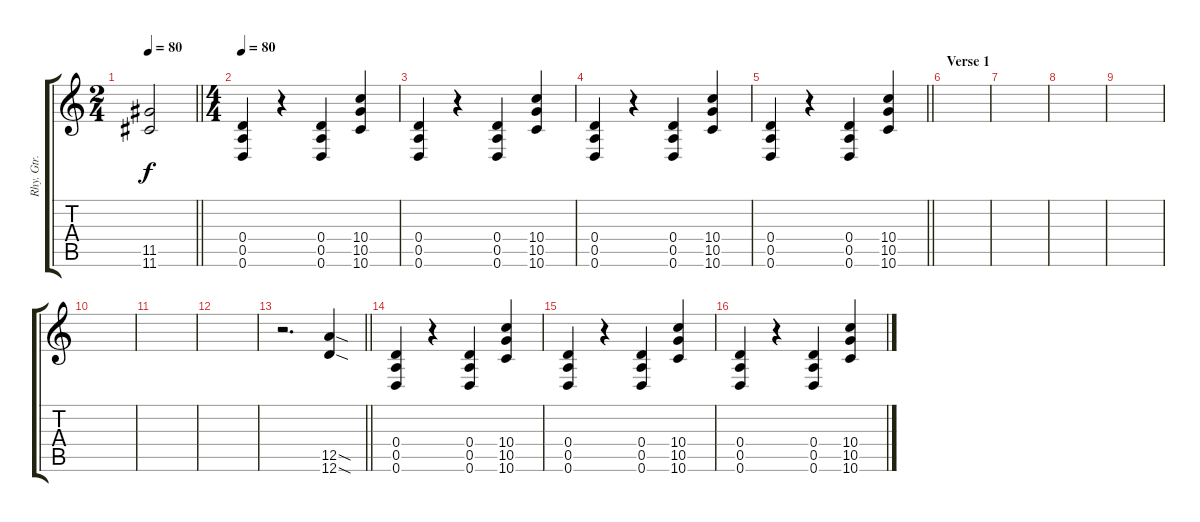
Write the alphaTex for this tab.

\track ("Rhy. Gtr. 1" "Rhy. Gtr. ") {instrument distortionguitar}
\staff {score tabs}
\tuning (E4 B3 G3 D3 A2 D2) {hide}
\ts (2 4)
\tempo 80
\clef g2
\barLineRight lightlight
\ks c
(11.5{t} 11.6{t}).2{dy f} |
\ts (4 4)
\section ("" "")
\tempo 80
(0.4 0.5 0.6).4 r.4 (0.4 0.5 0.6).4 (10.4 10.5 10.6).4 |
(0.4 0.5 0.6).4 r.4 (0.4 0.5 0.6).4 (10.4 10.5 10.6).4 |
(0.4 0.5 0.6).4 r.4 (0.4 0.5 0.6).4 (10.4 10.5 10.6).4 |
\barLineRight lightlight
(0.4 0.5 0.6).4 r.4 (0.4 0.5 0.6).4 (10.4 10.5 10.6).4 |
\section ("" "Verse 1")
|
|
|
|
|
|
|
\barLineRight lightlight
r.2{d} (12.5{sod} 12.6{sod}).4 |
\section ("" "")
(0.4 0.5 0.6).4 r.4 (0.4 0.5 0.6).4 (10.4 10.5 10.6).4 |
(0.4 0.5 0.6).4 r.4 (0.4 0.5 0.6).4 (10.4 10.5 10.6).4 |
(0.4 0.5 0.6).4 r.4 (0.4 0.5 0.6).4 (10.4 10.5 10.6).4
